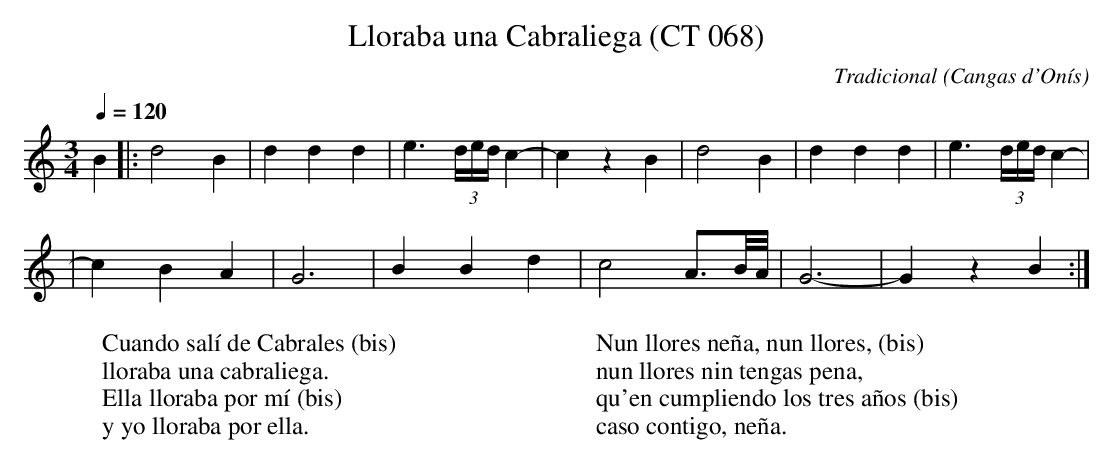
X:1
T:Lloraba una Cabraliega (CT 068)
C:Tradicional
O:Cangas d'Onís
M:3/4
L:1/4
Q:1/4=120
W:Cuando salí de Cabrales (bis)
W:lloraba una cabraliega.
W:Ella lloraba por mí (bis)
W:y yo lloraba por ella.
W:
W:Nun llores neña, nun llores, (bis)
W:nun llores nin tengas pena,
W:qu'en cumpliendo los tres años (bis)
W:caso contigo, neña.
K:C
B|:d2 B|d d d|e3/2 (3d/4e/4d/4 c-|c z B|d2 B|d d d|e3/2 (3d/4e/4d/4 c-|
|c B A|G3|B B d|c2 A3/4B/8A/8|G3-|G z B:|
